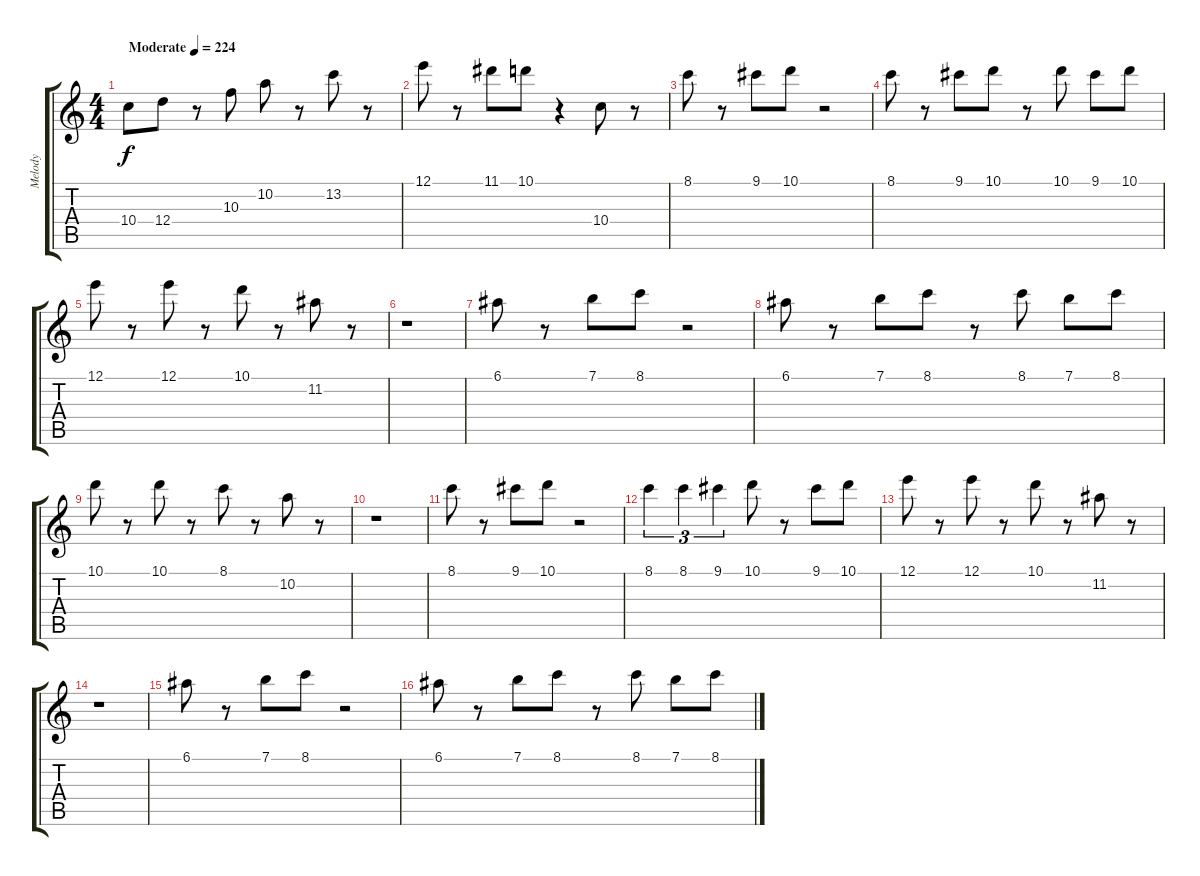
\track ("Melody" "Melody") {solo instrument overdrivenguitar}
\staff {score tabs}
\tuning (E4 B3 G3 D3 A2 E2) {hide}
\ts (4 4)
\tempo (224 "Moderate")
\clef g2
\ks c
10.4.8{dy f instrument overdrivenguitar} 12.4.8 r.8 10.3.8 10.2.8 r.8 13.2.8 r.8 |
12.1.8 r.8 11.1.8 10.1.8 r.4 10.4.8 r.8 |
8.1.8 r.8 9.1.8 10.1.8 r.2 |
8.1.8 r.8 9.1.8 10.1.8 r.8 10.1.8 9.1.8 10.1.8 |
12.1.8 r.8 12.1.8 r.8 10.1.8 r.8 11.2.8 r.8 |
r.1 |
6.1.8 r.8 7.1.8 8.1.8 r.2 |
6.1.8 r.8 7.1.8 8.1.8 r.8 8.1.8 7.1.8 8.1.8 |
10.1.8 r.8 10.1.8 r.8 8.1.8 r.8 10.2.8 r.8 |
r.1 |
8.1.8 r.8 9.1.8 10.1.8 r.2 |
8.1.4{tu (3 2)} 8.1.4{tu (3 2)} 9.1.4{tu (3 2)} 10.1.8 r.8 9.1.8 10.1.8 |
12.1.8 r.8 12.1.8 r.8 10.1.8 r.8 11.2.8 r.8 |
r.1 |
6.1.8 r.8 7.1.8 8.1.8 r.2 |
6.1.8 r.8 7.1.8 8.1.8 r.8 8.1.8 7.1.8 8.1.8
